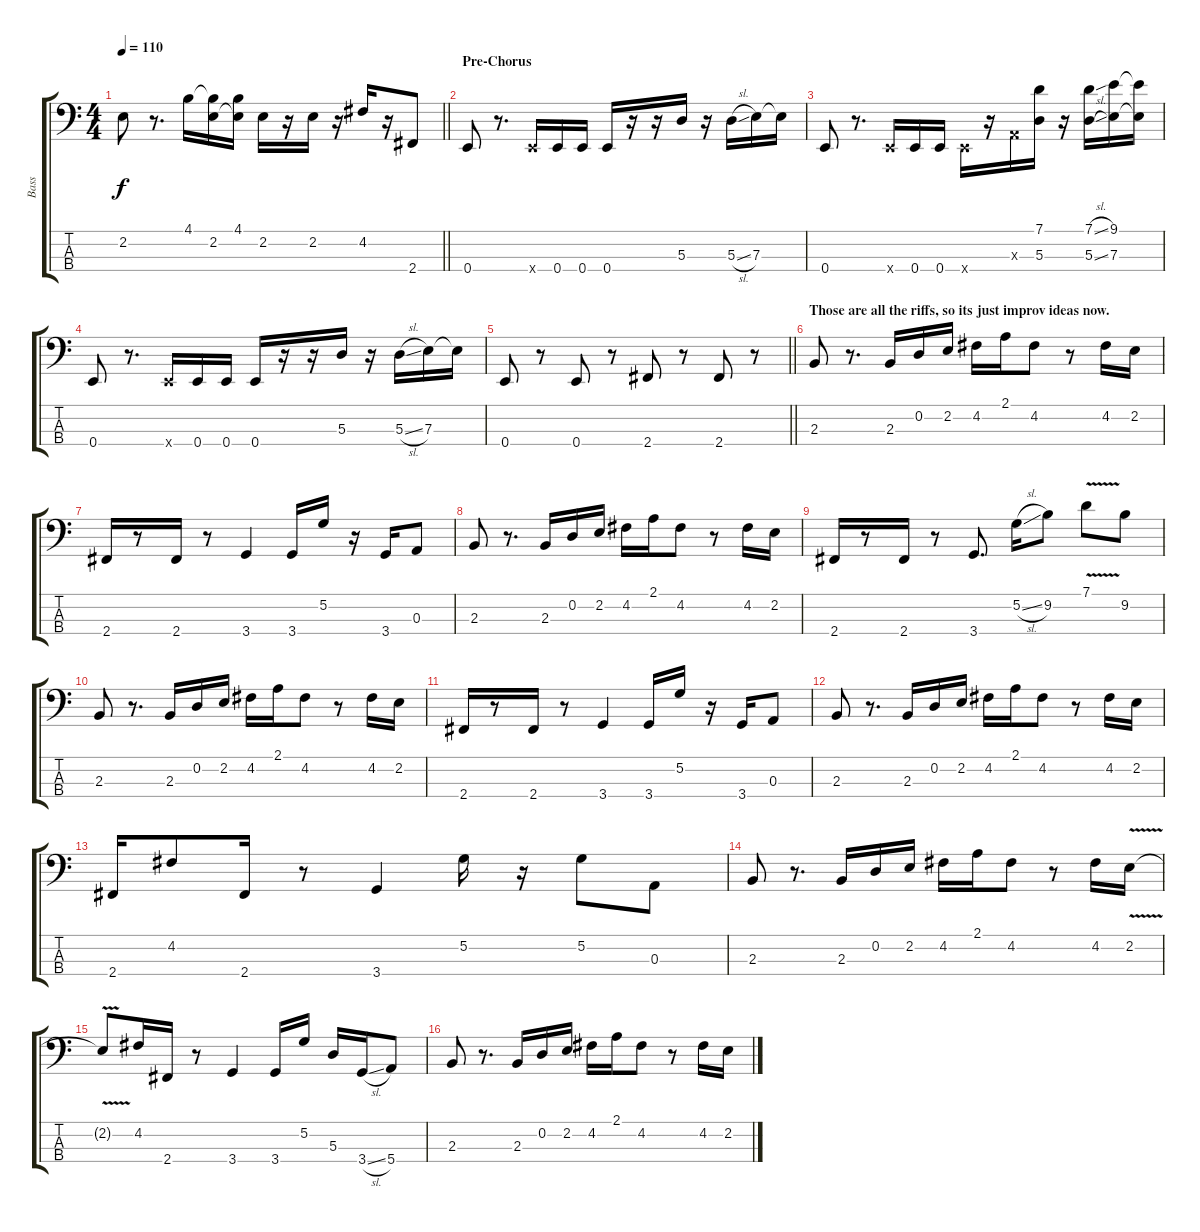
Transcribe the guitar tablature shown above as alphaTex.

\track ("Bass" "Bass") {instrument electricbasspick bank 255}
\staff {score tabs}
\tuning (G2 D2 A1 E1) {hide}
\ts (4 4)
\tempo 110
\clef f4
\barLineRight lightlight
\ks c
2.2.8{dy f} r.8{d} 4.1.16 (4.1{t} 2.2).16 (4.1 2.2{t}).16 2.2.16 r.16 2.2.16 r.16 4.2.16 r.16 2.4.8 |
\section ("" "Pre-Chorus")
0.4.8 r.8{d} 0.4{x}.16 0.4.16 0.4.16 0.4.16 r.16 r.16 5.3.16 r.16 5.3{sl}.16 7.3.16 7.3{t}.16 |
0.4.8 r.8{d} 0.4{x}.16 0.4.16 0.4.16 0.4{x}.16 r.16 0.3{x}.16 (7.1 5.3).16 r.16 (7.1{sl} 5.3{sl}).16 (9.1 7.3).16 (9.1{t} 7.3{t}).16 |
0.4.8 r.8{d} 0.4{x}.16 0.4.16 0.4.16 0.4.16 r.16 r.16 5.3.16 r.16 5.3{sl}.16 7.3.16 7.3{t}.16 |
\barLineRight lightlight
0.4.8 r.8 0.4.8 r.8 2.4.8 r.8 2.4.8 r.8 |
\section ("" "Those are all the riffs, so its just improv ideas now.")
2.3.8 r.8{d} 2.3.16 0.2.16 2.2.16 4.2.16 2.1.16 4.2.8 r.8 4.2.16 2.2.16 |
2.4.16 r.8 2.4.16 r.8 3.4.4 3.4.16 5.2.16 r.16 3.4.16 0.3.8 |
2.3.8 r.8{d} 2.3.16 0.2.16 2.2.16 4.2.16 2.1.16 4.2.8 r.8 4.2.16 2.2.16 |
2.4.16 r.8 2.4.16 r.8 3.4.8{d} 5.2{sl}.16 9.2.8 7.1{v}.8 9.2.8 |
2.3.8 r.8{d} 2.3.16 0.2.16 2.2.16 4.2.16 2.1.16 4.2.8 r.8 4.2.16 2.2.16 |
2.4.16 r.8 2.4.16 r.8 3.4.4 3.4.16 5.2.16 r.16 3.4.16 0.3.8 |
2.3.8 r.8{d} 2.3.16 0.2.16 2.2.16 4.2.16 2.1.16 4.2.8 r.8 4.2.16 2.2.16 |
2.4.16 4.2.8 2.4.16 r.8 3.4.4 5.2.16 r.16 5.2.8 0.3.8 |
2.3.8 r.8{d} 2.3.16 0.2.16 2.2.16 4.2.16 2.1.16 4.2.8 r.8 4.2.16 2.2{v}.16 |
2.2{t}.8 4.2.16 2.4.16 r.8 3.4.4 3.4.16 5.2.16 5.3.16 3.4{sl}.16 5.4.8 |
2.3.8 r.8{d} 2.3.16 0.2.16 2.2.16 4.2.16 2.1.16 4.2.8 r.8 4.2.16 2.2.16
